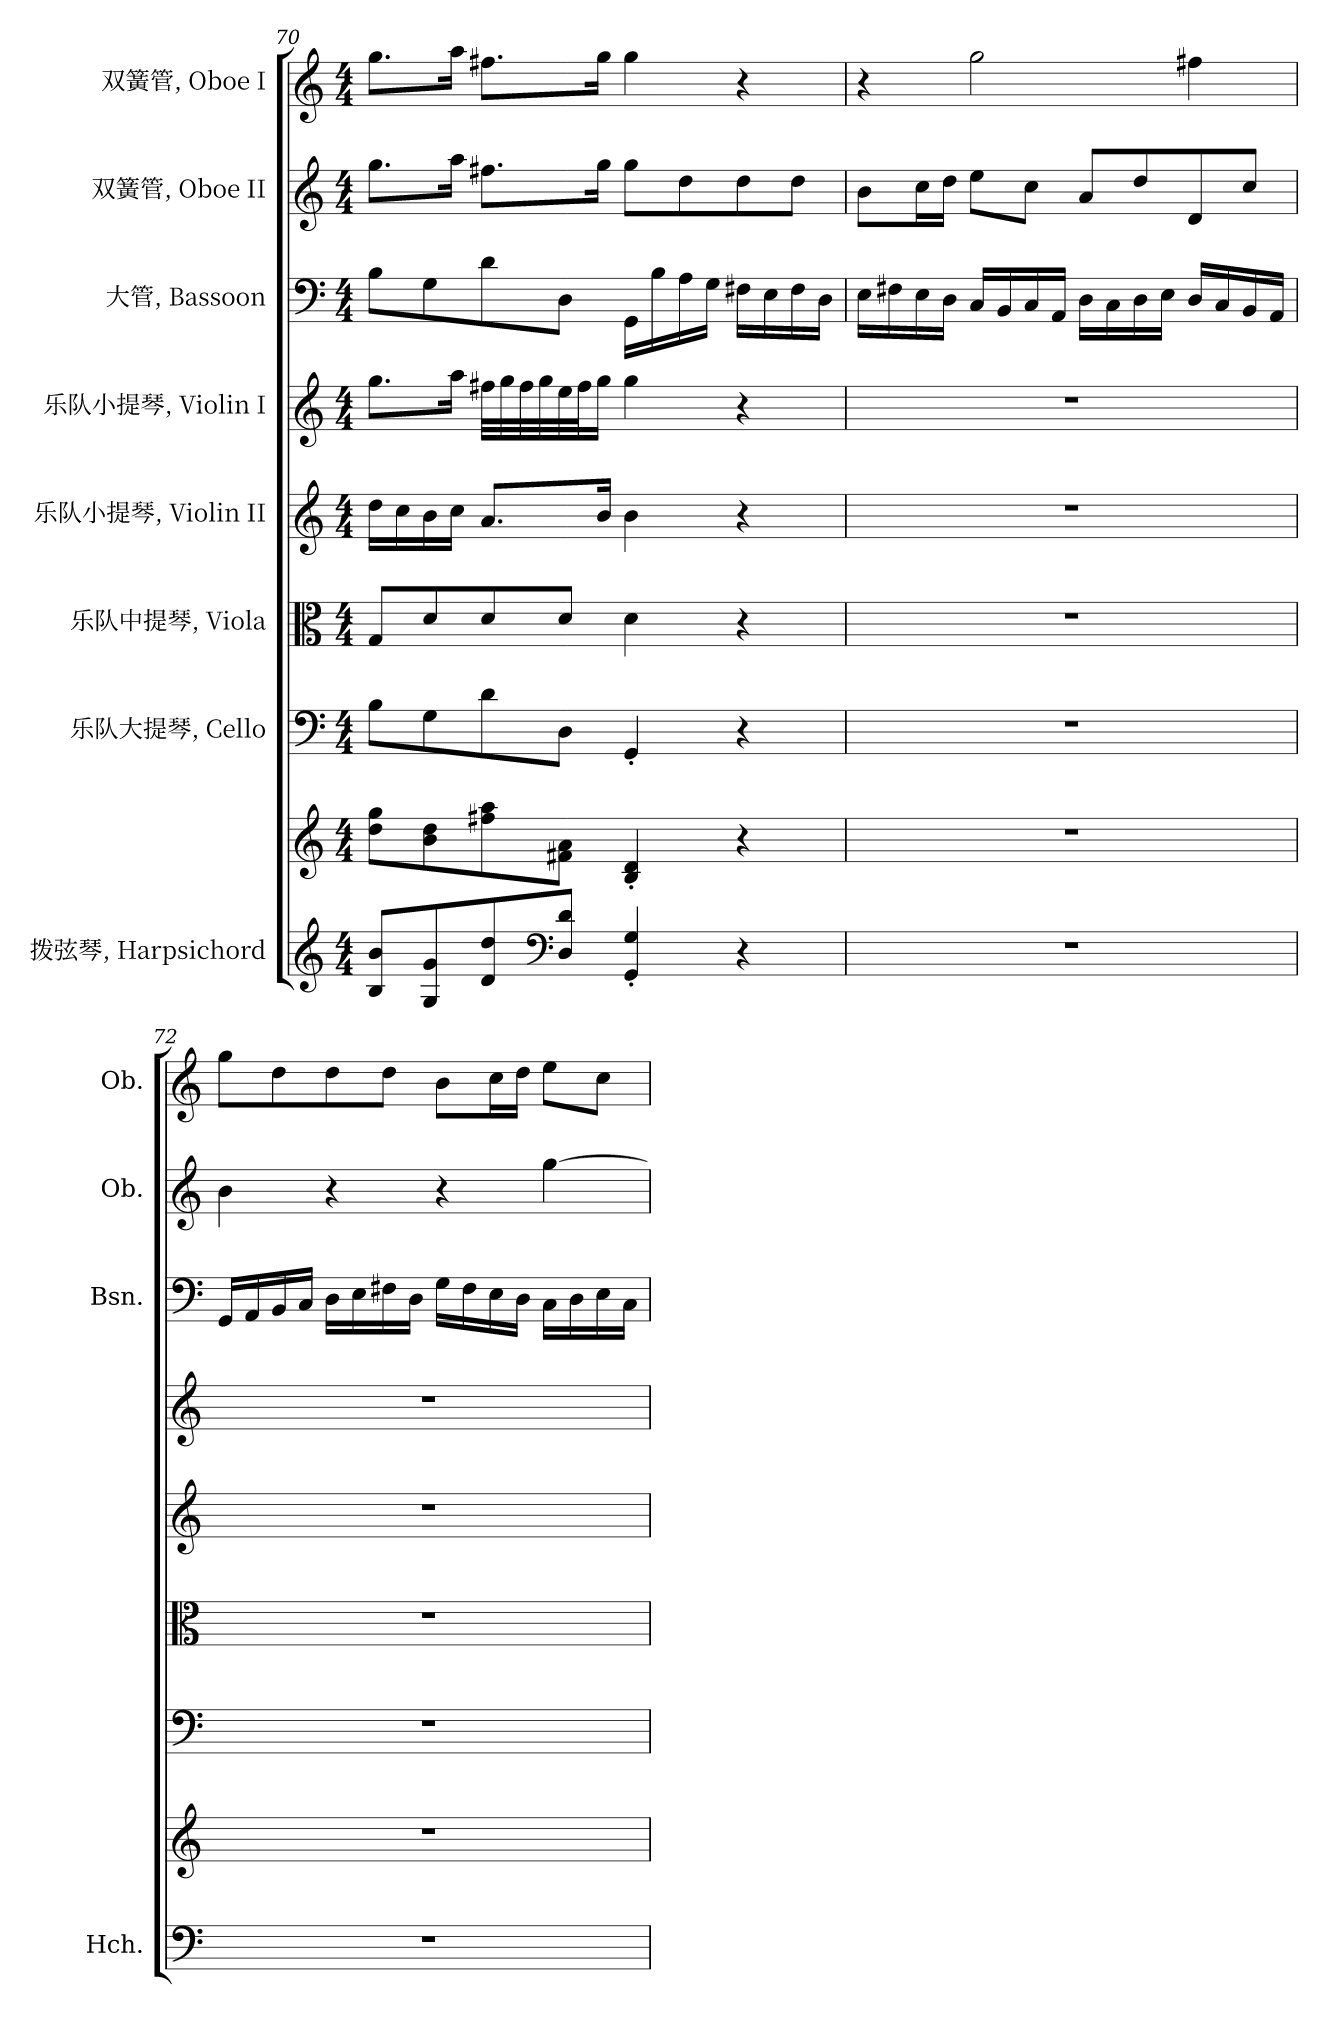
**kern	**kern	**kern	**kern	**kern	**kern	**kern	**kern	**kern
*part8	*part8	*part7	*part6	*part5	*part4	*part3	*part2	*part1
*staff9	*staff8	*staff7	*staff6	*staff5	*staff4	*staff3	*staff2	*staff1
*I"拨弦琴, Harpsichord	*	*I"乐队大提琴, Cello	*I"乐队中提琴, Viola	*I"乐队小提琴, Violin II	*I"乐队小提琴, Violin I	*I"大管, Bassoon	*I"双簧管, Oboe II	*I"双簧管, Oboe I
*I'Hch.	*	*	*	*	*	*I'Bsn.	*I'Ob.	*I'Ob.
!!LO:PB:g=z
*clefG2	*clefG2	*clefF4	*clefC3	*clefG2	*clefG2	*clefF4	*clefG2	*clefG2
*k[]	*k[]	*k[]	*k[]	*k[]	*k[]	*k[]	*k[]	*k[]
*M4/4	*M4/4	*M4/4	*M4/4	*M4/4	*M4/4	*M4/4	*M4/4	*M4/4
=70	=70	=70	=70	=70	=70	=70	=70	=70
8B/ 8b/L	8dd\ 8gg\L	8B\L	8G/L	16dd\LL	8.gg\L	8B\L	8.gg\L	8.gg\L
.	.	.	.	16cc\	.	.	.	.
8G/ 8g/	8b\ 8dd\	8G\	8d/	16b\	.	8G\	.	.
.	.	.	.	16cc\JJ	16aa\Jk	.	16aa\Jk	16aa\Jk
8d/ 8dd/	8ff#X\ 8aa\	8d\	8d/	8.a/L	32ff#X\LLL	8d\	8.ff#X\L	8.ff#X\L
.	.	.	.	.	32gg\	.	.	.
.	.	.	.	.	32ff#\	.	.	.
.	.	.	.	.	32gg\	.	.	.
*clefF4	*	*	*	*	*	*	*	*
8D/ 8d/J	8f#X\ 8a\J	8D\J	8d/J	.	32ee\	8D\J	.	.
.	.	.	.	.	32ff#\J	.	.	.
.	.	.	.	16b/Jk	16gg\JJ	.	16gg\Jk	16gg\Jk
4GG/' 4G/'	4B/' 4d/'	4GG'/	4d\	4b\	4gg\	16GG\LL	8gg\L	4gg\
.	.	.	.	.	.	16B\	.	.
.	.	.	.	.	.	16A\	8dd\	.
.	.	.	.	.	.	16G\JJ	.	.
4r	4r	4r	4r	4r	4r	16F#X\LL	8dd\	4r
.	.	.	.	.	.	16E\	.	.
.	.	.	.	.	.	16F#\	8dd\J	.
.	.	.	.	.	.	16D\JJ	.	.
=71	=71	=71	=71	=71	=71	=71	=71	=71
1r	1r	1r	1r	1r	1r	16E\LL	8b\L	4r
.	.	.	.	.	.	16F#X\	.	.
.	.	.	.	.	.	16E\	16cc\L	.
.	.	.	.	.	.	16D\JJ	16dd\JJ	.
.	.	.	.	.	.	16C/LL	8ee\L	2gg\
.	.	.	.	.	.	16BB/	.	.
.	.	.	.	.	.	16C/	8cc\J	.
.	.	.	.	.	.	16AA/JJ	.	.
.	.	.	.	.	.	16D\LL	8a/L	.
.	.	.	.	.	.	16C\	.	.
.	.	.	.	.	.	16D\	8dd/	.
.	.	.	.	.	.	16E\JJ	.	.
.	.	.	.	.	.	16D/LL	8d/	4ff#X\
.	.	.	.	.	.	16C/	.	.
.	.	.	.	.	.	16BB/	8cc/J	.
.	.	.	.	.	.	16AA/JJ	.	.
!!LO:PB:g=z
=72	=72	=72	=72	=72	=72	=72	=72	=72
1r	1r	1r	1r	1r	1r	16GG/LL	4b\	8gg\L
.	.	.	.	.	.	16AA/	.	.
.	.	.	.	.	.	16BB/	.	8dd\
.	.	.	.	.	.	16C/JJ	.	.
.	.	.	.	.	.	16D\LL	4r	8dd\
.	.	.	.	.	.	16E\	.	.
.	.	.	.	.	.	16F#X\	.	8dd\J
.	.	.	.	.	.	16D\JJ	.	.
.	.	.	.	.	.	16G\LL	4r	8b\L
.	.	.	.	.	.	16F#\	.	.
.	.	.	.	.	.	16E\	.	16cc\L
.	.	.	.	.	.	16D\JJ	.	16dd\JJ
.	.	.	.	.	.	16C\LL	[4gg\	8ee\L
.	.	.	.	.	.	16D\	.	.
.	.	.	.	.	.	16E\	.	8cc\J
.	.	.	.	.	.	16C\JJ	.	.
=	=	=	=	=	=	=	=	=
*-	*-	*-	*-	*-	*-	*-	*-	*-
